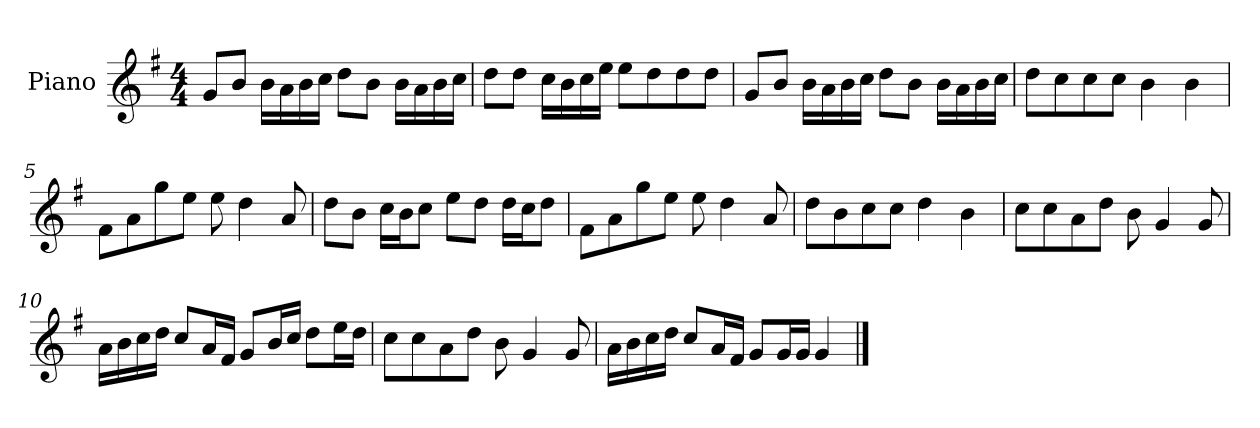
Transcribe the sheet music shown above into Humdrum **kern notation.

**kern
*part1
*staff1
*I"Piano
*I'P-no
*clefG2
*k[f#]
*M4/4
*MM90
=1
8g/L
8b/J
16b\LL
16a\
16b\
16cc\JJ
8dd\L
8b\J
16b\LL
16a\
16b\
16cc\JJ
=2
8dd\L
8dd\J
16cc\LL
16b\
16cc\
16ee\JJ
8ee\L
8dd\
8dd\
8dd\J
=3
8g/L
8b/J
16b\LL
16a\
16b\
16cc\JJ
8dd\L
8b\J
16b\LL
16a\
16b\
16cc\JJ
=4
8dd\L
8cc\
8cc\
8cc\J
4b\
4b\
!!LO:LB:g=z
=5
8f#\L
8a\
8gg\
8ee\J
8ee\
4dd\
8a/
=6
8dd\L
8b\J
16cc\LL
16b\J
8cc\J
8ee\L
8dd\J
16dd\LL
16cc\J
8dd\J
=7
8f#\L
8a\
8gg\
8ee\J
8ee\
4dd\
8a/
=8
8dd\L
8b\
8cc\
8cc\J
4dd\
4b\
=9
8cc\L
8cc\
8a\
8dd\J
8b\
4g/
8g/
!!LO:LB:g=z
=10
16a\LL
16b\
16cc\
16dd\JJ
8cc/L
16a/L
16f#/JJ
8g/L
16b/L
16cc/JJ
8dd\L
16ee\L
16dd\JJ
=11
8cc\L
8cc\
8a\
8dd\J
8b\
4g/
8g/
=12
16a\LL
16b\
16cc\
16dd\JJ
8cc/L
16a/L
16f#/JJ
8g/L
16g/L
16g/JJ
4g/
==
*-
